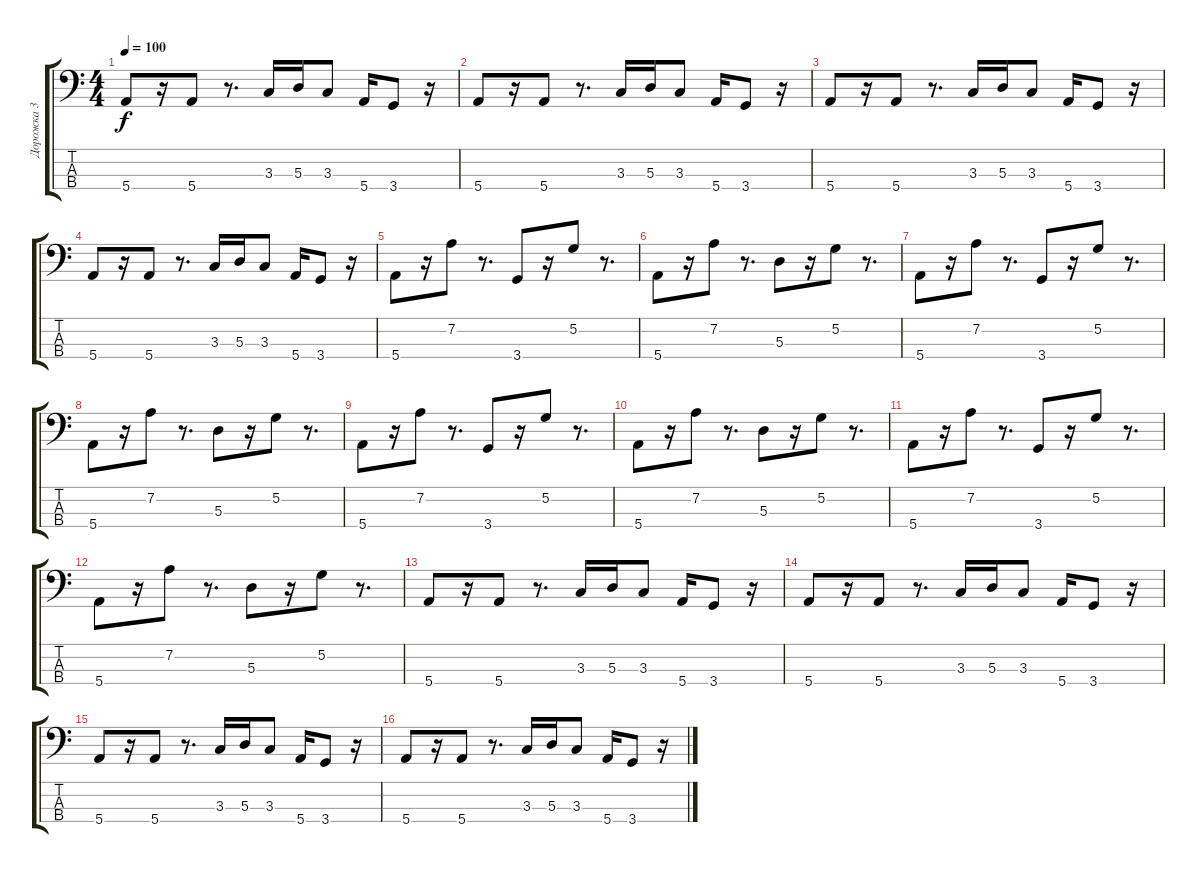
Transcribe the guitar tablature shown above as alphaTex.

\track ("Дорожка 3" "Дорожка 3") {instrument electricbasspick}
\staff {score tabs}
\tuning (G2 D2 A1 E1) {hide}
\ts (4 4)
\tempo 100
\clef f4
\ks c
5.4.8{dy f} r.16 5.4.8 r.8{d} 3.3.16 5.3.16 3.3.8 5.4.16 3.4.8 r.16 |
5.4.8 r.16 5.4.8 r.8{d} 3.3.16 5.3.16 3.3.8 5.4.16 3.4.8 r.16 |
5.4.8 r.16 5.4.8 r.8{d} 3.3.16 5.3.16 3.3.8 5.4.16 3.4.8 r.16 |
5.4.8 r.16 5.4.8 r.8{d} 3.3.16 5.3.16 3.3.8 5.4.16 3.4.8 r.16 |
5.4.8 r.16 7.2.8 r.8{d} 3.4.8 r.16 5.2.8 r.8{d} |
5.4.8 r.16 7.2.8 r.8{d} 5.3.8 r.16 5.2.8 r.8{d} |
5.4.8 r.16 7.2.8 r.8{d} 3.4.8 r.16 5.2.8 r.8{d} |
5.4.8 r.16 7.2.8 r.8{d} 5.3.8 r.16 5.2.8 r.8{d} |
5.4.8 r.16 7.2.8 r.8{d} 3.4.8 r.16 5.2.8 r.8{d} |
5.4.8 r.16 7.2.8 r.8{d} 5.3.8 r.16 5.2.8 r.8{d} |
5.4.8 r.16 7.2.8 r.8{d} 3.4.8 r.16 5.2.8 r.8{d} |
5.4.8 r.16 7.2.8 r.8{d} 5.3.8 r.16 5.2.8 r.8{d} |
5.4.8 r.16 5.4.8 r.8{d} 3.3.16 5.3.16 3.3.8 5.4.16 3.4.8 r.16 |
5.4.8 r.16 5.4.8 r.8{d} 3.3.16 5.3.16 3.3.8 5.4.16 3.4.8 r.16 |
5.4.8 r.16 5.4.8 r.8{d} 3.3.16 5.3.16 3.3.8 5.4.16 3.4.8 r.16 |
5.4.8 r.16 5.4.8 r.8{d} 3.3.16 5.3.16 3.3.8 5.4.16 3.4.8 r.16
